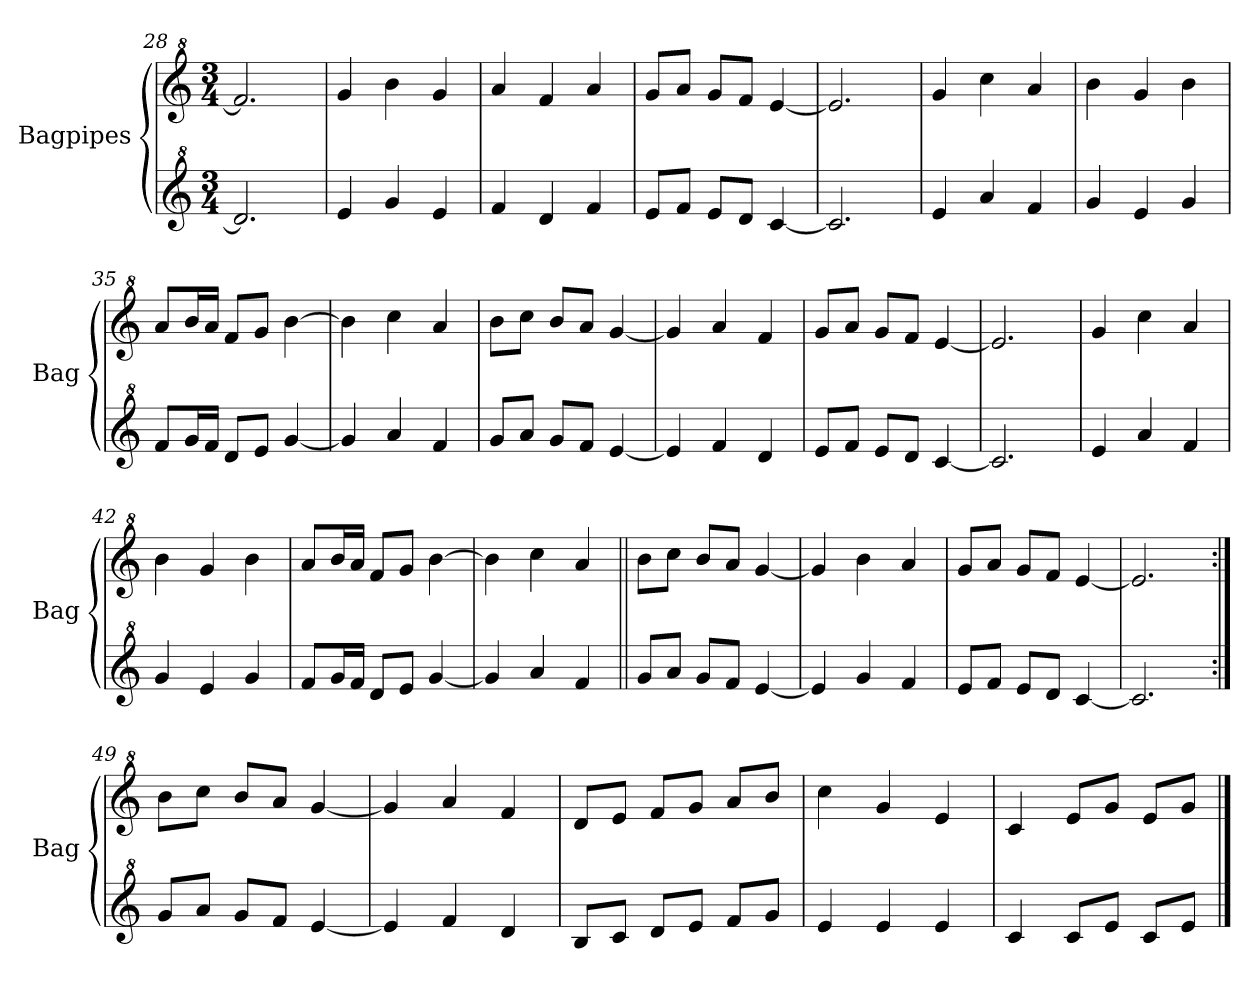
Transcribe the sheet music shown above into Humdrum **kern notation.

**kern	**kern
*part2	*part1
*staff2	*staff1
*I"Bagpipes	*I"Bagpipes
*I'Bag	*I'Bag
*clefG^2	*clefG^2
*k[]	*k[]
*C:	*C:
*M3/4	*M3/4
=28	=28
2.dd/]	2.ff/]
=29	=29
4ee/	4gg/
4gg/	4bb\
4ee/	4gg/
=30	=30
4ff/	4aa/
4dd/	4ff/
4ff/	4aa/
=31	=31
8ee/L	8gg/L
8ff/J	8aa/J
8ee/L	8gg/L
8dd/J	8ff/J
[4cc/	[4ee/
=32	=32
2.cc/]	2.ee/]
=33	=33
4ee/	4gg/
4aa/	4ccc\
4ff/	4aa/
!!LO:LB:g=z
=34	=34
4gg/	4bb\
4ee/	4gg/
4gg/	4bb\
=35	=35
8ff/L	8aa/L
16gg/L	16bb/L
16ff/JJ	16aa/JJ
8dd/L	8ff/L
8ee/J	8gg/J
[4gg/	[4bb\
=36	=36
4gg/]	4bb\]
4aa/	4ccc\
4ff/	4aa/
=37	=37
8gg/L	8bb\L
8aa/J	8ccc\J
8gg/L	8bb/L
8ff/J	8aa/J
[4ee/	[4gg/
=38	=38
4ee/]	4gg/]
4ff/	4aa/
4dd/	4ff/
=39	=39
8ee/L	8gg/L
8ff/J	8aa/J
8ee/L	8gg/L
8dd/J	8ff/J
[4cc/	[4ee/
=40	=40
2.cc/]	2.ee/]
=41	=41
4ee/	4gg/
4aa/	4ccc\
4ff/	4aa/
=42	=42
4gg/	4bb\
4ee/	4gg/
4gg/	4bb\
=43	=43
8ff/L	8aa/L
16gg/L	16bb/L
16ff/JJ	16aa/JJ
8dd/L	8ff/L
8ee/J	8gg/J
[4gg/	[4bb\
=44	=44
4gg/]	4bb\]
4aa/	4ccc\
4ff/	4aa/
!!LO:LB:g=z
=45||	=45||
8gg/L	8bb\L
8aa/J	8ccc\J
8gg/L	8bb/L
8ff/J	8aa/J
[4ee/	[4gg/
=46	=46
4ee/]	4gg/]
4gg/	4bb\
4ff/	4aa/
=47	=47
8ee/L	8gg/L
8ff/J	8aa/J
8ee/L	8gg/L
8dd/J	8ff/J
[4cc/	[4ee/
=48	=48
2.cc/]	2.ee/]
=49:|!	=49:|!
8gg/L	8bb\L
8aa/J	8ccc\J
8gg/L	8bb/L
8ff/J	8aa/J
[4ee/	[4gg/
=50	=50
4ee/]	4gg/]
4ff/	4aa/
4dd/	4ff/
=51	=51
8b/L	8dd/L
8cc/J	8ee/J
8dd/L	8ff/L
8ee/J	8gg/J
8ff/L	8aa/L
8gg/J	8bb/J
=52	=52
4ee/	4ccc\
4ee/	4gg/
4ee/	4ee/
=53	=53
4cc/	4cc/
8cc/L	8ee/L
8ee/J	8gg/J
8cc/L	8ee/L
8ee/J	8gg/J
==	==
*-	*-
